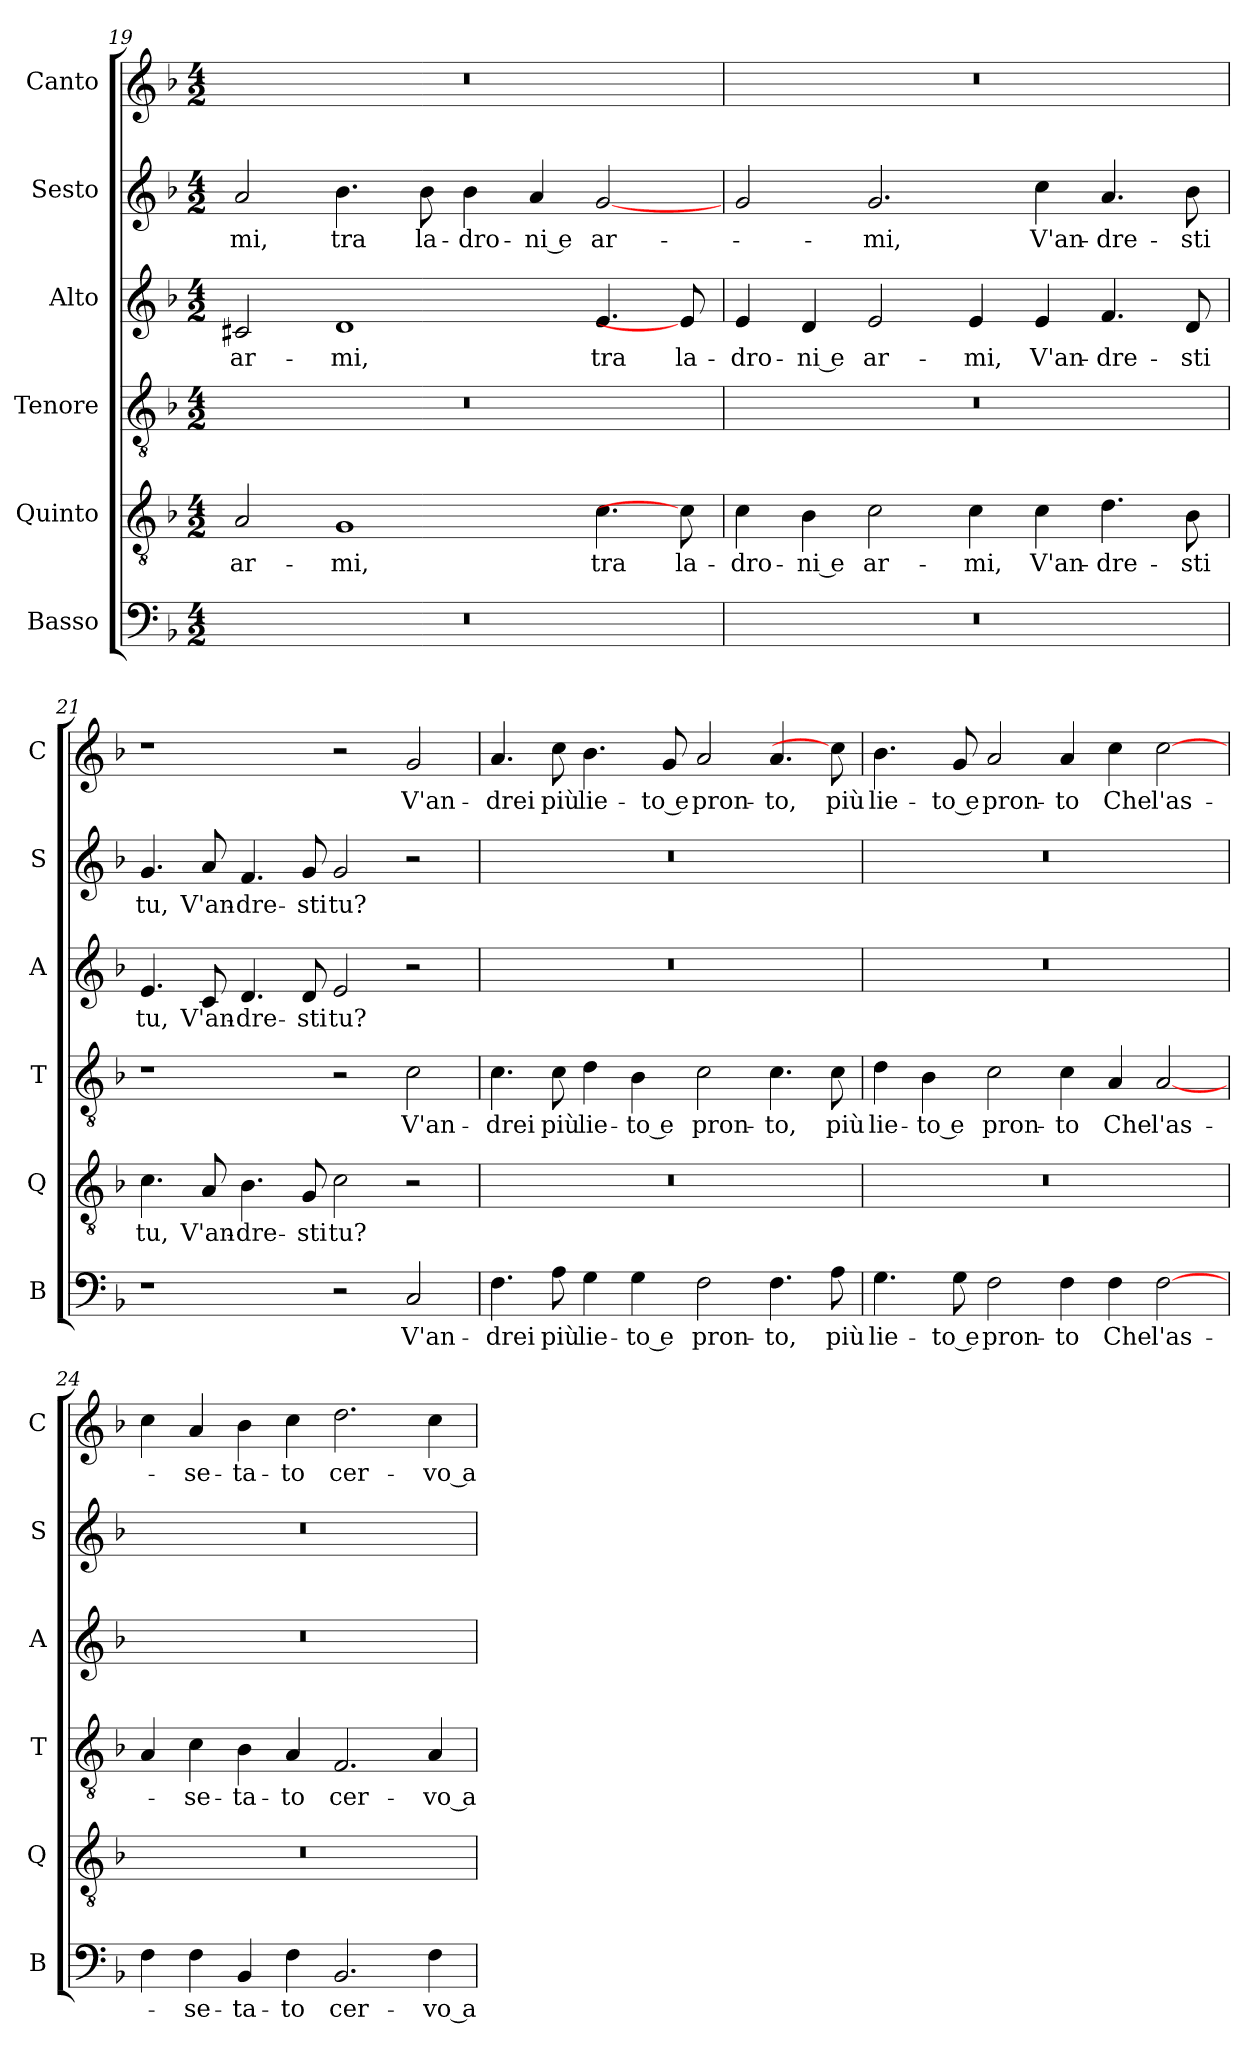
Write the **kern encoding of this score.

**kern	**text	**kern	**text	**kern	**text	**kern	**text	**kern	**text	**kern	**text
*part6	*part6	*part5	*part5	*part4	*part4	*part3	*part3	*part2	*part2	*part1	*part1
*staff6	*staff6	*staff5	*staff5	*staff4	*staff4	*staff3	*staff3	*staff2	*staff2	*staff1	*staff1
*I"Basso	*	*I"Quinto	*	*I"Tenore	*	*I"Alto	*	*I"Sesto	*	*I"Canto	*
*I'B	*	*I'Q	*	*I'T	*	*I'A	*	*I'S	*	*I'C	*
*clefF4	*	*clefGv2	*	*clefGv2	*	*clefG2	*	*clefG2	*	*clefG2	*
*k[b-]	*	*k[b-]	*	*k[b-]	*	*k[b-]	*	*k[b-]	*	*k[b-]	*
*M4/2	*	*M4/2	*	*M4/2	*	*M4/2	*	*M4/2	*	*M4/2	*
=19	=19	=19	=19	=19	=19	=19	=19	=19	=19	=19	=19
0r	.	2A	ar-	0r	.	2c#X	ar-	2a	-mi,	0r	.
.	.	1G	-mi,	.	.	1d	-mi,	4.b-	tra	.	.
.	.	.	.	.	.	.	.	8b-	la-	.	.
.	.	.	.	.	.	.	.	4b-	-dro-	.	.
.	.	.	.	.	.	.	.	4a	-ni e	.	.
.	.	4.c	tra	.	.	4.e	tra	[2g	ar-	.	.
.	.	8c]	la-	.	.	8e]	la-	.	.	.	.
=20	=20	=20	=20	=20	=20	=20	=20	=20	=20	=20	=20
0r	.	4c	-dro-	0r	.	4e	-dro-	2g	.	0r	.
.	.	4B-	-ni e	.	.	4d	-ni e	.	.	.	.
.	.	2c	ar-	.	.	2e	ar-	2.g	-mi,	.	.
.	.	4c	-mi,	.	.	4e	-mi,	.	.	.	.
.	.	4c	V'an-	.	.	4e	V'an-	4cc	V'an-	.	.
.	.	4.d	-dre-	.	.	4.f	-dre-	4.a	-dre-	.	.
.	.	8B-	-sti	.	.	8d	-sti	8b-	-sti	.	.
=21	=21	=21	=21	=21	=21	=21	=21	=21	=21	=21	=21
1r	.	4.c	tu,	1r	.	4.e	tu,	4.g	tu,	1r	.
.	.	8A	V'an-	.	.	8c	V'an-	8a	V'an-	.	.
.	.	4.B-	-dre-	.	.	4.d	-dre-	4.f	-dre-	.	.
.	.	8G	-sti	.	.	8d	-sti	8g	-sti	.	.
2r	.	2c	tu?	2r	.	2e	tu?	2g	tu?	2r	.
2C	V'an-	2r	.	2c	V'an-	2r	.	2r	.	2g	V'an-
=22	=22	=22	=22	=22	=22	=22	=22	=22	=22	=22	=22
4.F	-drei	0r	.	4.c	-drei	0r	.	0r	.	4.a	-drei
8A	più	.	.	8c	più	.	.	.	.	8cc	più
4G	lie-	.	.	4d	lie-	.	.	.	.	4.b-	lie-
4G	-to e	.	.	4B-	-to e	.	.	.	.	.	.
.	.	.	.	.	.	.	.	.	.	8g	-to e
2F	pron-	.	.	2c	pron-	.	.	.	.	2a	pron-
4.F	-to,	.	.	4.c	-to,	.	.	.	.	4.a	-to,
8A	più	.	.	8c	più	.	.	.	.	8cc]	più
=23	=23	=23	=23	=23	=23	=23	=23	=23	=23	=23	=23
4.G	lie-	0r	.	4d	lie-	0r	.	0r	.	4.b-	lie-
.	.	.	.	4B-	-to e	.	.	.	.	.	.
8G	-to e	.	.	.	.	.	.	.	.	8g	-to e
2F	pron-	.	.	2c	pron-	.	.	.	.	2a	pron-
4F	-to	.	.	4c	-to	.	.	.	.	4a	-to
4F	Che	.	.	4A	Che	.	.	.	.	4cc	Che
[2F	l'as-	.	.	[2A	l'as-	.	.	.	.	[2cc	l'as-
=24	=24	=24	=24	=24	=24	=24	=24	=24	=24	=24	=24
4F	.	0r	.	4A	.	0r	.	0r	.	4cc	.
4F	-se-	.	.	4c	-se-	.	.	.	.	4a	-se-
4BB-	-ta-	.	.	4B-	-ta-	.	.	.	.	4b-	-ta-
4F	-to	.	.	4A	-to	.	.	.	.	4cc	-to
2.BB-	cer-	.	.	2.F	cer-	.	.	.	.	2.dd	cer-
4F	-vo a	.	.	4A	-vo a	.	.	.	.	4cc	-vo a
=	=	=	=	=	=	=	=	=	=	=	=
*-	*-	*-	*-	*-	*-	*-	*-	*-	*-	*-	*-
